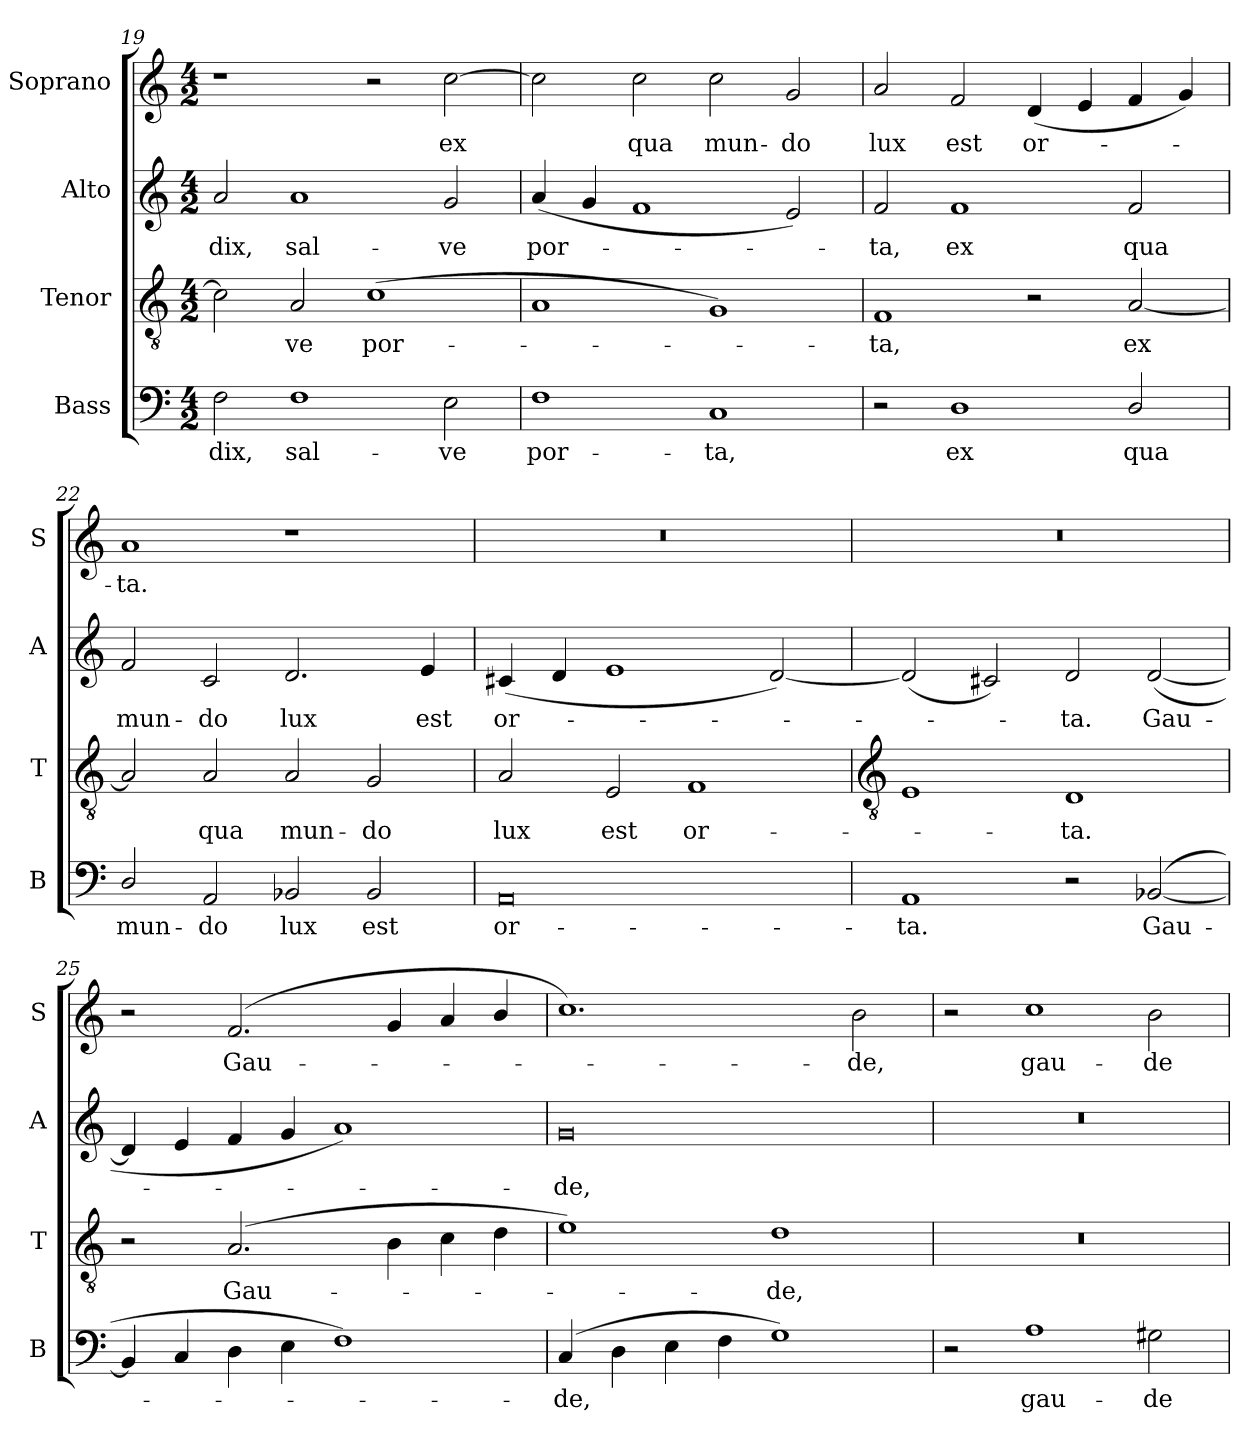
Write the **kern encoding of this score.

**kern	**text	**kern	**text	**kern	**text	**kern	**text
*part4	*part4	*part3	*part3	*part2	*part2	*part1	*part1
*staff4	*staff4	*staff3	*staff3	*staff2	*staff2	*staff1	*staff1
*I"Bass	*	*I"Tenor	*	*I"Alto	*	*I"Soprano	*
*I'B	*	*I'T	*	*I'A	*	*I'S	*
*clefF4	*	*clefGv2	*	*clefG2	*	*clefG2	*
*k[]	*	*k[]	*	*k[]	*	*k[]	*
*C:	*	*C:	*	*C:	*	*C:	*
*M4/2	*	*M4/2	*	*M4/2	*	*M4/2	*
=19	=19	=19	=19	=19	=19	=19	=19
!	!LO:LY:b	!	!	!	!LO:LY:b	!	!
2F	-dix,	2c]	.	2a	-dix,	1r	.
!	!LO:LY:b	!	!LO:LY:b	!	!LO:LY:b	!	!
1F	sal-	2A	ve	1a	sal-	.	.
!	!	!	!LO:LY:b	!	!	!	!
.	.	(>1c	por-	.	.	2r	.
!	!LO:LY:b	!	!	!	!LO:LY:b	!	!LO:LY:b
2E	-ve	.	.	2g	-ve	[2cc	ex
=20	=20	=20	=20	=20	=20	=20	=20
!	!LO:LY:b	!	!	!	!LO:LY:b	!	!
1F	por-	1A	.	(<4a	por-	2cc]	.
.	.	.	.	4g	.	.	.
!	!	!	!	!	!	!	!LO:LY:b
.	.	.	.	1f	.	2cc	qua
!	!LO:LY:b	!	!	!	!	!	!LO:LY:b
1C	-ta,	1G)	.	.	.	2cc	mun-
!	!	!	!	!	!	!	!LO:LY:b
.	.	.	.	2e)	.	2g	-do
=21	=21	=21	=21	=21	=21	=21	=21
!	!	!	!LO:LY:b	!	!LO:LY:b	!	!LO:LY:b
2r	.	1F	ta,	2f	ta,	2a	lux
!	!LO:LY:b	!	!	!	!LO:LY:b	!	!LO:LY:b
1D	ex	.	.	1f	ex	2f	est
!	!	!	!	!	!	!	!LO:LY:b
.	.	2r	.	.	.	(<4d	or-
.	.	.	.	.	.	4e	.
!	!LO:LY:b	!	!LO:LY:b	!	!LO:LY:b	!	!
2D/	qua	[2A	ex	2f	qua	4f	.
.	.	.	.	.	.	4g)	.
=22	=22	=22	=22	=22	=22	=22	=22
!	!LO:LY:b	!	!	!	!LO:LY:b	!	!LO:LY:b
2D/	mun-	2A]	.	2f	mun-	1a	ta.
!	!LO:LY:b	!	!LO:LY:b	!	!LO:LY:b	!	!
2AA	-do	2A	qua	2c	-do	.	.
!	!LO:LY:b	!	!LO:LY:b	!	!LO:LY:b	!	!
2BB-X	lux	2A	mun-	2.d	lux	1r	.
!	!LO:LY:b	!	!LO:LY:b	!	!	!	!
2BB-	est	2G	-do	.	.	.	.
!	!	!	!	!	!LO:LY:b	!	!
.	.	.	.	4e	est	.	.
=23	=23	=23	=23	=23	=23	=23	=23
!	!LO:LY:b	!	!LO:LY:b	!	!LO:LY:b	!	!
0AA	or-	2A	lux	(<4c#X	or-	0r	.
.	.	.	.	4d	.	.	.
!	!	!	!LO:LY:b	!	!	!	!
.	.	2E	est	1e	.	.	.
!	!	!	!LO:LY:b	!	!	!	!
.	.	1F	or-	.	.	.	.
.	.	.	.	[2d)	.	.	.
!!LO:LB:g=z
=24	=24	=24	=24	=24	=24	=24	=24
*	*	*clefGv2	*	*	*	*	*
!	!LO:LY:b	!	!	!	!	!	!
1AA	-ta.	1E	.	(<2d]	.	0r	.
.	.	.	.	2c#X)	.	.	.
!	!	!	!LO:LY:b	!	!LO:LY:b	!	!
2r	.	1D	ta.	2d	ta.	.	.
!	!LO:LY:b	!	!	!	!LO:LY:b	!	!
(>[2BB-X	Gau-	.	.	(<[2d	Gau-	.	.
=25	=25	=25	=25	=25	=25	=25	=25
4BB-]	.	2r	.	4d]	.	2r	.
4C	.	.	.	4e	.	.	.
!	!	!	!LO:LY:b	!	!	!	!LO:LY:b
4D	.	(>2.A	Gau-	4f	.	(<2.f	Gau-
4E	.	.	.	4g	.	.	.
1F)	.	.	.	1a)	.	.	.
.	.	4B	.	.	.	4g	.
.	.	4c	.	.	.	4a	.
.	.	4d	.	.	.	4b/	.
=26	=26	=26	=26	=26	=26	=26	=26
!	!LO:LY:b	!	!	!	!LO:LY:b	!	!
(>4C	de,	1e)	.	0g	de,	1.cc)	.
4D	.	.	.	.	.	.	.
4E	.	.	.	.	.	.	.
4F	.	.	.	.	.	.	.
!	!	!	!LO:LY:b	!	!	!	!
1G)	.	1d	de,	.	.	.	.
!	!	!	!	!	!	!	!LO:LY:b
.	.	.	.	.	.	2b	de,
=27	=27	=27	=27	=27	=27	=27	=27
2r	.	0r	.	0r	.	2r	.
!	!LO:LY:b	!	!	!	!	!	!LO:LY:b
1A	gau-	.	.	.	.	1cc	gau-
!	!LO:LY:b	!	!	!	!	!	!LO:LY:b
2G#X	-de	.	.	.	.	2b	-de
=	=	=	=	=	=	=	=
*-	*-	*-	*-	*-	*-	*-	*-
